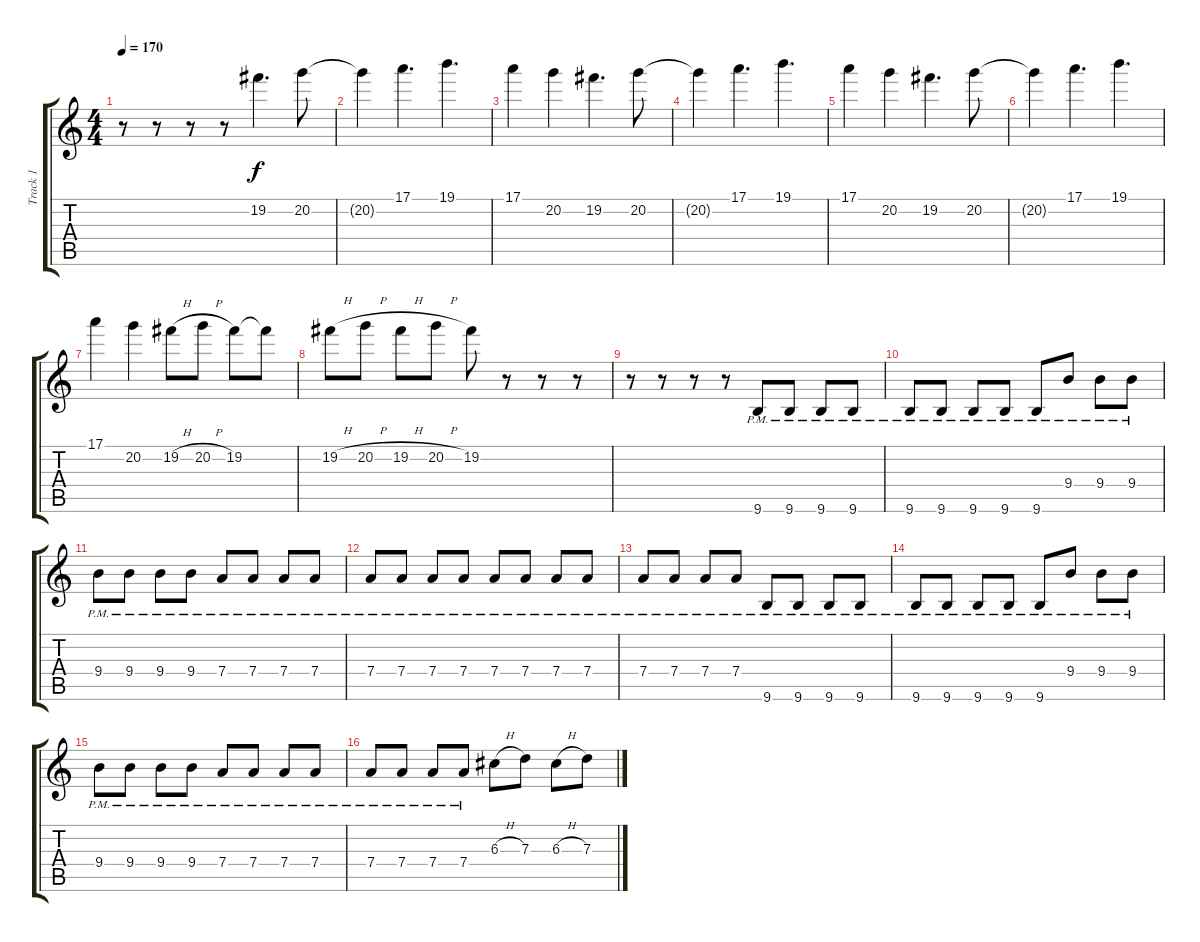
\track ("Track 1" "Track 1") {instrument acousticguitarsteel}
\staff {score tabs}
\tuning (E4 B3 G3 D3 A2 D2) {hide}
\ts (4 4)
\tempo 170
\clef g2
\ks c
r.8{dy f} r.8 r.8 r.8 19.2.4{d} 20.2.8 |
20.2{t}.4 17.1.4{d} 19.1.4{d} |
17.1.4 20.2.4 19.2.4{d} 20.2.8 |
20.2{t}.4 17.1.4{d} 19.1.4{d} |
17.1.4 20.2.4 19.2.4{d} 20.2.8 |
20.2{t}.4 17.1.4{d} 19.1.4{d} |
17.1.4 20.2.4 19.2{h}.8 20.2{h}.8 19.2.8 19.2{t}.8 |
19.2{h}.8 20.2{h}.8 19.2{h}.8 20.2{h}.8 19.2.8 r.8 r.8 r.8 |
r.8 r.8 r.8 r.8 9.6{pm}.8 9.6{pm}.8 9.6{pm}.8 9.6{pm}.8 |
9.6{pm}.8 9.6{pm}.8 9.6{pm}.8 9.6{pm}.8 9.6{pm}.8 9.4{pm}.8 9.4{pm}.8 9.4{pm}.8 |
9.4{pm}.8 9.4{pm}.8 9.4{pm}.8 9.4{pm}.8 7.4{pm}.8 7.4{pm}.8 7.4{pm}.8 7.4{pm}.8 |
7.4{pm}.8 7.4{pm}.8 7.4{pm}.8 7.4{pm}.8 7.4{pm}.8 7.4{pm}.8 7.4{pm}.8 7.4{pm}.8 |
7.4{pm}.8 7.4{pm}.8 7.4{pm}.8 7.4{pm}.8 9.6{pm}.8 9.6{pm}.8 9.6{pm}.8 9.6{pm}.8 |
9.6{pm}.8 9.6{pm}.8 9.6{pm}.8 9.6{pm}.8 9.6{pm}.8 9.4{pm}.8 9.4{pm}.8 9.4{pm}.8 |
9.4{pm}.8 9.4{pm}.8 9.4{pm}.8 9.4{pm}.8 7.4{pm}.8 7.4{pm}.8 7.4{pm}.8 7.4{pm}.8 |
7.4{pm}.8 7.4{pm}.8 7.4{pm}.8 7.4{pm}.8 6.3{h}.8 7.3.8 6.3{h}.8 7.3.8
